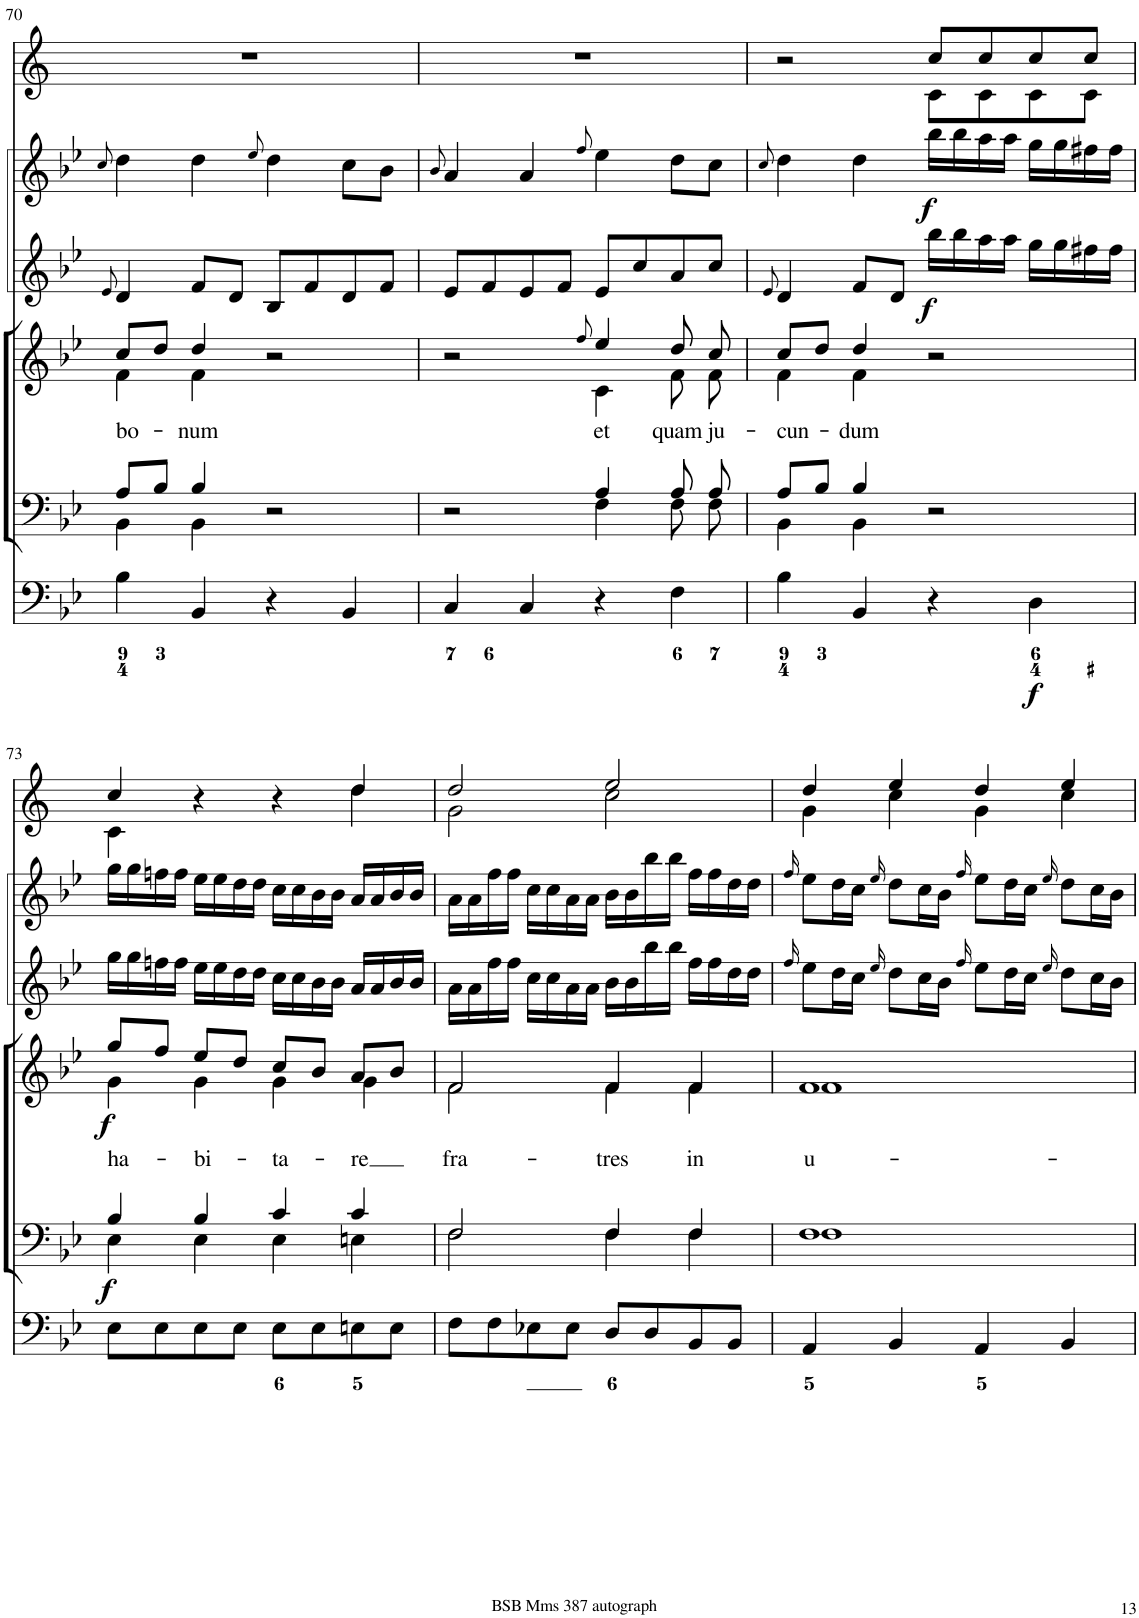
**kern	**dynam	**kern	**dynam	**kern	**text	**dynam	**kern	**dynam	**kern	**dynam	**kern
*part6	*part6	*part5	*part5	*part4	*part4	*part4	*part3	*part3	*part2	*part2	*part1
*staff6	*staff6	*staff5	*staff5	*staff4	*staff4	*staff4	*staff3	*staff3	*staff2	*staff2	*staff1
*I"Organ	*	*I"Voice	*	*I"Voice	*	*	*I"Violin	*	*I"Violini	*	*I"Clarini in B[b]
*	*	*	*	*	*	*	*I'Vln	*	*I'Vln	*	*
!!LO:PB:g=z
*clefF4	*	*clefF4	*	*clefG2	*	*	*clefG2	*	*clefG2	*	*clefG2
*	*	*	*	*	*	*	*	*	*	*	*Trd1c2
*k[b-e-]	*	*k[b-e-]	*	*k[b-e-]	*	*	*k[b-e-]	*	*k[b-e-]	*	*k[]
*M4/4	*	*M4/4	*	*M4/4	*	*	*M4/4	*	*M4/4	*	*M4/4
*met(c)	*	*met(c)	*	*met(c)	*	*	*met(c)	*	*met(c)	*	*met(c)
=70	=70	=70	=70	=70	=70	=70	=70	=70	=70	=70	=70
.	.	.	.	.	.	.	8qe-/	.	8qcc/	.	.
*	*	*^	*	*	*	*	*	*	*	*	*
!	!	!	!	!	!	!LO:LY:b	!	!	!	!	!	!
*	*	*	*	*	*^	*	*	*	*	*	*	*
4B-\	.	8A/L	4BB-\	.	8cc/L	4f\	bo-	.	4d/	.	4dd\	.	1r
.	.	8B-/J	.	.	8dd/J	.	.	.	.	.	.	.	.
!	!	!	!	!	!	!	!LO:LY:b	!	!	!	!	!	!
4BB-/	.	4B-/	4BB-\	.	4dd/	4f\	-num	.	8f/L	.	4dd\	.	.
.	.	.	.	.	.	.	.	.	8d/J	.	.	.	.
.	.	.	.	.	.	.	.	.	.	.	8qee-/	.	.
4r	.	2r	2ryy	.	2r	2ryy	.	.	8B-/L	.	4dd\	.	.
.	.	.	.	.	.	.	.	.	8f/	.	.	.	.
4BB-/	.	.	.	.	.	.	.	.	8d/	.	8cc\L	.	.
.	.	.	.	.	.	.	.	.	8f/J	.	8b-\J	.	.
=71	=71	=71	=71	=71	=71	=71	=71	=71	=71	=71	=71	=71	=71
.	.	.	.	.	.	.	.	.	.	.	8qb-/	.	.
4C/	.	2r	2ryy	.	2r	2ryy	.	.	8e-/L	.	4a/	.	1r
.	.	.	.	.	.	.	.	.	8f/	.	.	.	.
4C/	.	.	.	.	.	.	.	.	8e-/	.	4a/	.	.
.	.	.	.	.	.	.	.	.	8f/J	.	.	.	.
.	.	.	.	.	8qff/	.	.	.	.	.	8qff/	.	.
!	!	!	!	!	!	!	!LO:LY:b	!	!	!	!	!	!
4r	.	4A/	4F\	.	4ee-/	4c\	et	.	8e-/L	.	4ee-\	.	.
.	.	.	.	.	.	.	.	.	8cc/	.	.	.	.
!	!	!	!	!	!	!	!LO:LY:b	!	!	!	!	!	!
4F\	.	8A/	8F\	.	8dd/	8f\	quam	.	8a/	.	8dd\L	.	.
!	!	!	!	!	!	!	!LO:LY:b	!	!	!	!	!	!
.	.	8A/	8F\	.	8cc/	8f\	ju-	.	8cc/J	.	8cc\J	.	.
=72	=72	=72	=72	=72	=72	=72	=72	=72	=72	=72	=72	=72	=72
.	.	.	.	.	.	.	.	.	8qe-/	.	8qcc/	.	.
!	!	!	!	!	!	!	!LO:LY:b	!	!	!	!	!	!
*	*	*	*	*	*	*	*	*	*	*	*	*	*^
4B-\	.	8A/L	4BB-\	.	8cc/L	4f\	-cun-	.	4d/	.	4dd\	.	2r	2ryy
.	.	8B-/J	.	.	8dd/J	.	.	.	.	.	.	.	.	.
!	!	!	!	!	!	!	!LO:LY:b	!	!	!	!	!	!	!
4BB-/	.	4B-/	4BB-\	.	4dd/	4f\	-dum	.	8f/L	.	4dd\	.	.	.
.	.	.	.	.	.	.	.	.	8d/J	.	.	.	.	.
!	!	!	!	!	!	!	!	!	!	!LO:DY:b	!	!LO:DY:b	!	!
4r	.	2r	2ryy	.	2r	2ryy	.	.	16bb-\LL	f	16bb-\LL	f	8cc/L	8c\L
.	.	.	.	.	.	.	.	.	16bb-\	.	16bb-\	.	.	.
.	.	.	.	.	.	.	.	.	16aa\	.	16aa\	.	8cc/	8c\
.	.	.	.	.	.	.	.	.	16aa\JJ	.	16aa\JJ	.	.	.
!	!LO:DY:b	!	!	!	!	!	!	!	!	!	!	!	!	!
4D\	f	.	.	.	.	.	.	.	16gg\LL	.	16gg\LL	.	8cc/	8c\
.	.	.	.	.	.	.	.	.	16gg\	.	16gg\	.	.	.
.	.	.	.	.	.	.	.	.	16ff#X\	.	16ff#X\	.	8cc/J	8c\J
.	.	.	.	.	.	.	.	.	16ff#\JJ	.	16ff#\JJ	.	.	.
!!LO:LB:g=z	!!
=73	=73	=73	=73	=73	=73	=73	=73	=73	=73	=73	=73	=73	=73	=73
!	!	!	!	!LO:DY:b	!	!	!LO:LY:b	!LO:DY:b	!	!	!	!	!	!
8E-\L	.	4B-/	4E-\	f	8gg/L	4g\	ha-	f	16gg\LL	.	16gg\LL	.	4cc/	4c\
.	.	.	.	.	.	.	.	.	16gg\	.	16gg\	.	.	.
8E-\	.	.	.	.	8ff/J	.	.	.	16ffn\	.	16ffn\	.	.	.
.	.	.	.	.	.	.	.	.	16ff\JJ	.	16ff\JJ	.	.	.
!	!	!	!	!	!	!	!LO:LY:b	!	!	!	!	!	!	!
8E-\	.	4B-/	4E-\	.	8ee-/L	4g\	-bi-	.	16ee-\LL	.	16ee-\LL	.	4r	2ryy
.	.	.	.	.	.	.	.	.	16ee-\	.	16ee-\	.	.	.
8E-\J	.	.	.	.	8dd/J	.	.	.	16dd\	.	16dd\	.	.	.
.	.	.	.	.	.	.	.	.	16dd\JJ	.	16dd\JJ	.	.	.
!	!	!	!	!	!	!	!LO:LY:b	!	!	!	!	!	!	!
8E-\L	.	4c/	4E-\	.	8cc/L	4g\	-ta-	.	16cc\LL	.	16cc\LL	.	4r	.
.	.	.	.	.	.	.	.	.	16cc\	.	16cc\	.	.	.
8E-\	.	.	.	.	8b-/J	.	.	.	16b-\	.	16b-\	.	.	.
.	.	.	.	.	.	.	.	.	16b-\JJ	.	16b-\JJ	.	.	.
!	!	!	!	!	!	!	!LO:LY:b	!	!	!	!	!	!	!
8En\	.	4c/	4En\	.	8a/L	4g\	-re	.	16a/LL	.	16a/LL	.	4dd/	4dd\
.	.	.	.	.	.	.	.	.	16a/	.	16a/	.	.	.
8E\J	.	.	.	.	8b-/J	.	.	.	16b-/	.	16b-/	.	.	.
.	.	.	.	.	.	.	.	.	16b-/JJ	.	16b-/JJ	.	.	.
=74	=74	=74	=74	=74	=74	=74	=74	=74	=74	=74	=74	=74	=74	=74
!	!	!	!	!	!	!	!LO:LY:b	!	!	!	!	!	!	!
8F\L	.	2F/	2F\	.	2f/	2f\	fra-	.	16a\LL	.	16a\LL	.	2dd/	2g\
.	.	.	.	.	.	.	.	.	16a\	.	16a\	.	.	.
8F\	.	.	.	.	.	.	.	.	16ff\	.	16ff\	.	.	.
.	.	.	.	.	.	.	.	.	16ff\JJ	.	16ff\JJ	.	.	.
8E-X\	.	.	.	.	.	.	.	.	16cc\LL	.	16cc\LL	.	.	.
.	.	.	.	.	.	.	.	.	16cc\	.	16cc\	.	.	.
8E-\J	.	.	.	.	.	.	.	.	16a\	.	16a\	.	.	.
.	.	.	.	.	.	.	.	.	16a\JJ	.	16a\JJ	.	.	.
!	!	!	!	!	!	!	!LO:LY:b	!	!	!	!	!	!	!
8D/L	.	4F/	4F\	.	4f/	4f\	-tres	.	16b-\LL	.	16b-\LL	.	2ee/	2cc\
.	.	.	.	.	.	.	.	.	16b-\	.	16b-\	.	.	.
8D/	.	.	.	.	.	.	.	.	16bb-\	.	16bb-\	.	.	.
.	.	.	.	.	.	.	.	.	16bb-\JJ	.	16bb-\JJ	.	.	.
!	!	!	!	!	!	!	!LO:LY:b	!	!	!	!	!	!	!
8BB-/	.	4F/	4F\	.	4f/	4f\	in	.	16ff\LL	.	16ff\LL	.	.	.
.	.	.	.	.	.	.	.	.	16ff\	.	16ff\	.	.	.
8BB-/J	.	.	.	.	.	.	.	.	16dd\	.	16dd\	.	.	.
.	.	.	.	.	.	.	.	.	16dd\JJ	.	16dd\JJ	.	.	.
=75	=75	=75	=75	=75	=75	=75	=75	=75	=75	=75	=75	=75	=75	=75
.	.	.	.	.	.	.	.	.	16qff/	.	16qff/	.	.	.
!	!	!	!	!	!	!	!LO:LY:b	!	!	!	!	!	!	!
4AA/	.	1F	1F	.	1f	1f	u-	.	8ee-\L	.	8ee-\L	.	4dd/	4g\
.	.	.	.	.	.	.	.	.	16dd\L	.	16dd\L	.	.	.
.	.	.	.	.	.	.	.	.	16cc\JJ	.	16cc\JJ	.	.	.
.	.	.	.	.	.	.	.	.	16qee-/	.	16qee-/	.	.	.
4BB-/	.	.	.	.	.	.	.	.	8dd\L	.	8dd\L	.	4ee/	4cc\
.	.	.	.	.	.	.	.	.	16cc\L	.	16cc\L	.	.	.
.	.	.	.	.	.	.	.	.	16b-\JJ	.	16b-\JJ	.	.	.
.	.	.	.	.	.	.	.	.	16qff/	.	16qff/	.	.	.
4AA/	.	.	.	.	.	.	.	.	8ee-\L	.	8ee-\L	.	4dd/	4g\
.	.	.	.	.	.	.	.	.	16dd\L	.	16dd\L	.	.	.
.	.	.	.	.	.	.	.	.	16cc\JJ	.	16cc\JJ	.	.	.
.	.	.	.	.	.	.	.	.	16qee-/	.	16qee-/	.	.	.
4BB-/	.	.	.	.	.	.	.	.	8dd\L	.	8dd\L	.	4ee/	4cc\
.	.	.	.	.	.	.	.	.	16cc\L	.	16cc\L	.	.	.
.	.	.	.	.	.	.	.	.	16b-\JJ	.	16b-\JJ	.	.	.
*	*	*v	*v	*	*	*	*	*	*	*	*	*	*v	*v
*	*	*	*	*v	*v	*	*	*	*	*	*	*
=	=	=	=	=	=	=	=	=	=	=	=
*-	*-	*-	*-	*-	*-	*-	*-	*-	*-	*-	*-
